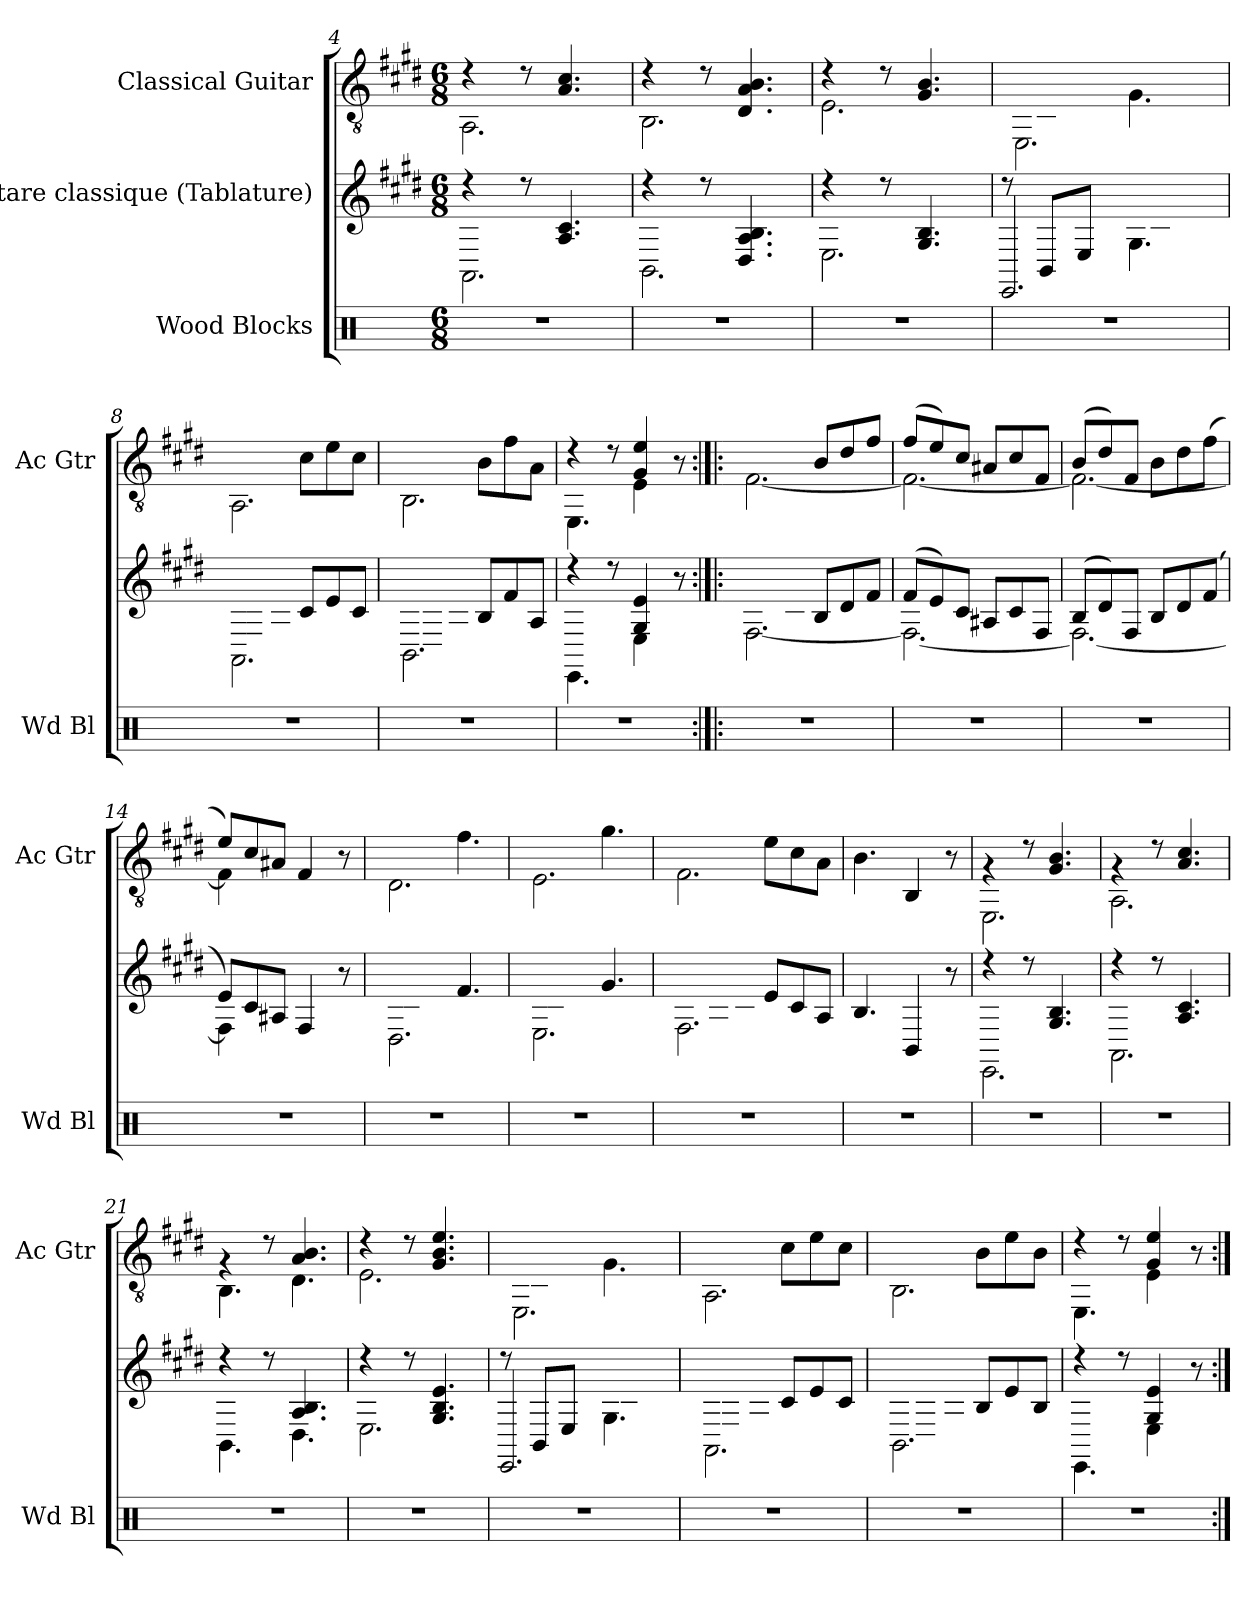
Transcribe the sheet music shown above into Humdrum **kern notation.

**kern	**kern	**kern
*part3	*part2	*part1
*staff3	*staff2	*staff1
*I"Wood Blocks	*I"Guitare classique (Tablature)	*I"Classical Guitar
*I'Wd Bl	*	*I'Ac Gtr
*clefX	*	*clefGv2
*k[]	*k[f#c#g#d#]	*k[f#c#g#d#]
*M6/8	*M6/8	*M6/8
=4	=4	=4
*	*^	*^
2.r	4r	2.AA	4r	2.AA\
.	8r	.	8r	.
.	4.A< 4.c#<	.	4.A/< 4.c#/<	.
=5	=5	=5	=5	=5
2.r	4r	2.BB<	4r	2.BB<\
.	8r	.	8r	.
.	4.D# 4.A 4.B	.	4.D#/ 4.A/ 4.B/	.
=6	=6	=6	=6	=6
2.r	4r	2.E<	4r	2.E<\
.	8r	.	8r	.
.	4.G# 4.B	.	4.G#/ 4.B/	.
=7	=7	=7	=7	=7
*	*	*^	*	*^
2.r	8r	4.ryy	2.EE	8EE/Lyy	4.ryy	2.EE\
.	8BB<L	.	.	8BB</	.	.
.	8E<J	.	.	8E</J	.	.
.	8G#<Lyy	4.G#	.	8G#</Lyy	4.G#\	.
.	8B	.	.	8B/	.	.
.	8eJ	.	.	8e/J	.	.
*	*	*v	*v	*	*	*
*	*	*	*	*v	*v
=8	=8	=8	=8	=8
2.r	8AALyy	2.AA	8AA/Lyy	2.AA\
.	8E<	.	8E</	.
.	8A<J	.	8A</J	.
.	8c#L	.	8c#>\L	.
.	8e	.	8e\	.
.	8c#J	.	8c#\J	.
!!LO:LB:g=z	!!
=9	=9	=9	=9	=9
2.r	8BBLyy	2.BB<	8BB/Lyy	2.BB<\
.	8D#	.	8D#/	.
.	8AJ	.	8A/J	.
.	8BL	.	8B\L	.
.	8f#	.	8f#<\	.
.	8AJ	.	8A\J	.
=10	=10	=10	=10	=10
2.r	4r	4.EE	4r	4.EE\
.	8r	.	8r	.
.	4G# 4e	4E<	4G#/ 4e/	4E<\
.	8r	8ryy	8r	8ryy
=11:|!|:	=11:|!|:	=11:|!|:	=11:|!|:	=11:|!|:
2.r	8F#Lyy	[2.F#	8F#/Lyy	[2.F#\
.	8d#	.	8d#/	.
.	8c#J	.	8c#/J	.
.	8BL	.	8B/L	.
.	8d#	.	8d#/	.
.	8f#J	.	8f#/J	.
=12	=12	=12	=12	=12
2.r	(>8f#L	2.F#_	(<8f#/L	2.F#\_
.	8e)	.	8e/)	.
.	8c#J	.	8c#/J	.
.	8A#XL	.	8A#X/L	.
.	8c#	.	8c#/	.
.	8F#J	.	8F#/J	.
=13	=13	=13	=13	=13
2.r	(>8BL	2.F#_	(<8B/L	2.F#\_
.	8d#)	.	8d#/)	.
.	8F#J	.	8F#/J	.
.	8BL	.	8B<\L	.
.	8d#	.	8d#<\	.
.	(>8f#J	.	(>8f#<\J	.
=14	=14	=14	=14	=14
2.r	8eL)	4F#]	8e/L)	4F#\]
.	8c#	.	8c#/	.
.	8A#XJ	2ryy	8A#X/J	2ryy
.	4F#	.	4F#/	.
.	8r	.	8r	.
!!LO:PB:g=z	!!
=15	=15	=15	=15	=15
2.r	8D#Lyy	2.D#<	8D#/Lyy	2.D#<\
.	8B	.	8B/	.
.	8f#J	.	8f#/J	.
.	4.f#	.	4.f#\	.
=16	=16	=16	=16	=16
2.r	8ELyy	2.E<	8E/Lyy	2.E<\
.	8B	.	8B/	.
.	8g#J	.	8g#/J	.
.	4.g#	.	4.g#\	.
=17	=17	=17	=17	=17
2.r	8F#Lyy	2.F#	8F#/Lyy	2.F#\
.	8A#X<	.	8A#X</	.
.	8c#<J	.	8c#</J	.
.	8eL	.	8e\L	.
.	8c#	.	8c#\	.
.	8A#J	.	8A#\J	.
*	*v	*v	*	*
*	*	*v	*v
=18	=18	=18
2.r	4.B	4.B\
.	4BB	4BB/
.	8r	8r
=19	=19	=19
*	*^	*^
2.r	4r	2.EE	4rG	2.EE\
.	8r	.	8r	.
.	4.G# 4.B	.	4.G#/ 4.B/	.
=20	=20	=20	=20	=20
2.r	4r	2.AA	4rG	2.AA\
.	8r	.	8r	.
.	4.A< 4.c#<	.	4.A/< 4.c#/<	.
!!LO:LB:g=z	!!
=21	=21	=21	=21	=21
2.r	4r	4.BB<	4rG	4.BB<\
.	8r	.	8r	.
.	4.A 4.B	4.D#<	4.A/ 4.B/	4.D#<\
=22	=22	=22	=22	=22
2.r	4r	2.E<	4rd	2.E<\
.	8r	.	8r	.
.	4.G# 4.B 4.e	.	4.G#/ 4.B/ 4.e/	.
=23	=23	=23	=23	=23
*	*	*^	*	*^
2.r	8r	4.ryy	2.EE	8EE/Lyy	4.ryy	2.EE\
.	8BBL	.	.	8BB/	.	.
.	8EJ	.	.	8E/J	.	.
.	8G#Lyy	4.G#	.	8G#/Lyy	4.G#\	.
.	8B	.	.	8B/	.	.
.	8eJ	.	.	8e/J	.	.
*	*	*v	*v	*	*	*
*	*	*	*	*v	*v
=24	=24	=24	=24	=24
2.r	8AALyy	2.AA	8AA/Lyy	2.AA\
.	8E	.	8E/	.
.	8AJ	.	8A/J	.
.	8c#L	.	8c#\L	.
.	8e	.	8e\	.
.	8c#J	.	8c#\J	.
=25	=25	=25	=25	=25
2.r	8BBLyy	2.BB	8BB/Lyy	2.BB\
.	8D#	.	8D#/	.
.	8AJ	.	8A/J	.
.	8BL	.	8B\L	.
.	8e	.	8e\	.
.	8BJ	.	8B\J	.
=26	=26	=26	=26	=26
2.r	4r	4.EE	4r	4.EE\
.	8r	.	8r	.
.	4G# 4e	4E	4G#/ 4e/	4E\
.	8r	8ryy	8r	8ryy
*	*v	*v	*	*
*	*	*v	*v
=:|!	=:|!	=:|!
*-	*-	*-
